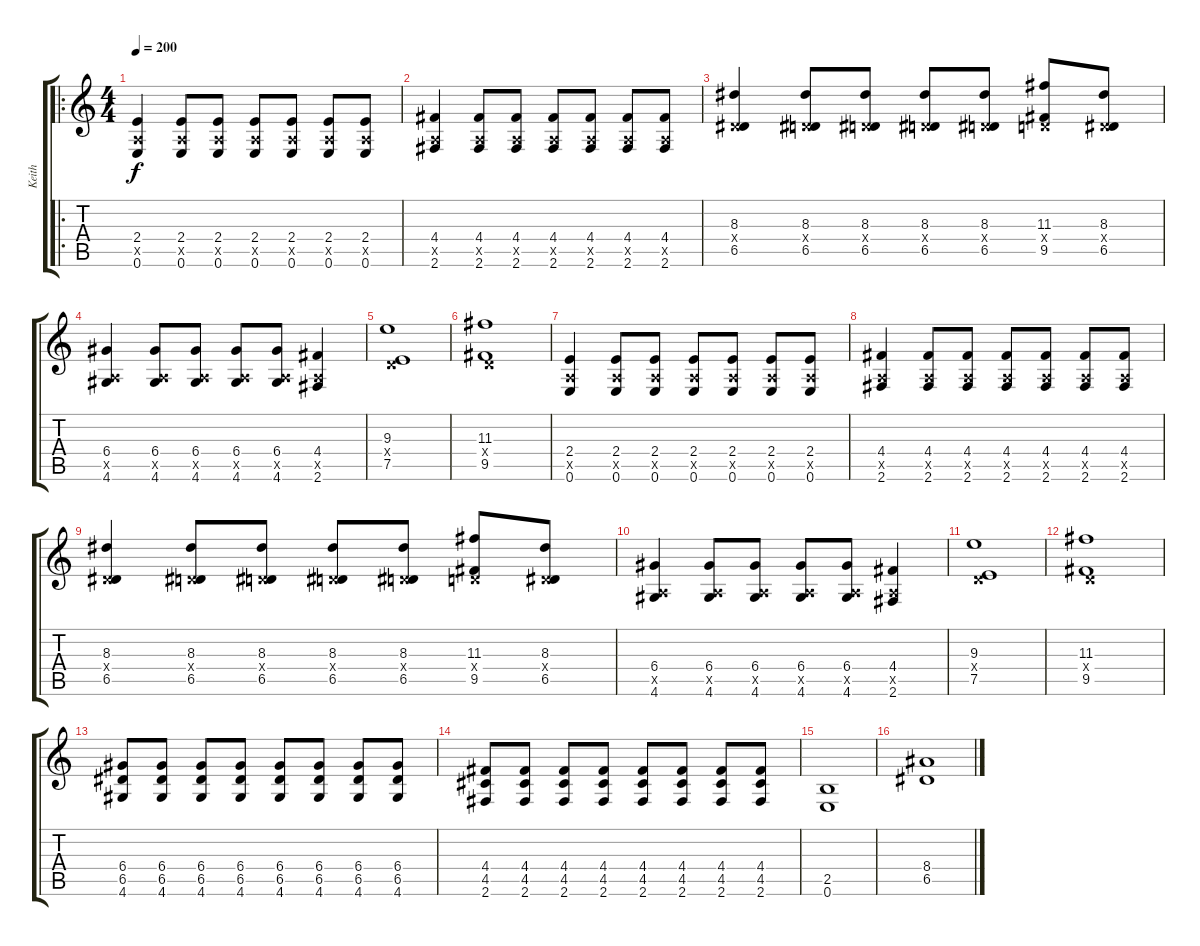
\track ("Keith" "Keith") {instrument distortionguitar}
\staff {score tabs}
\tuning (E4 B3 G3 D3 A2 E2) {hide}
\ro
\ts (4 4)
\tempo 200
\clef g2
\ks c
(2.4 0.5{x} 0.6).4{dy f} (2.4 0.5{x} 0.6).8 (2.4 0.5{x} 0.6).8 (2.4 0.5{x} 0.6).8 (2.4 0.5{x} 0.6).8 (2.4 0.5{x} 0.6).8 (2.4 0.5{x} 0.6).8 |
(4.4 0.5{x} 2.6).4 (4.4 0.5{x} 2.6).8 (4.4 0.5{x} 2.6).8 (4.4 0.5{x} 2.6).8 (4.4 0.5{x} 2.6).8 (4.4 0.5{x} 2.6).8 (4.4 0.5{x} 2.6).8 |
(8.3 0.4{x} 6.5).4 (8.3 0.4{x} 6.5).8 (8.3 0.4{x} 6.5).8 (8.3 0.4{x} 6.5).8 (8.3 0.4{x} 6.5).8 (11.3 0.4{x} 9.5).8 (8.3 0.4{x} 6.5).8 |
(6.4 0.5{x} 4.6).4 (6.4 0.5{x} 4.6).8 (6.4 0.5{x} 4.6).8 (6.4 0.5{x} 4.6).8 (6.4 0.5{x} 4.6).8 (4.4 0.5{x} 2.6).4 |
(9.3 0.4{x} 7.5).1 |
(11.3 0.4{x} 9.5).1 |
(2.4 0.5{x} 0.6).4 (2.4 0.5{x} 0.6).8 (2.4 0.5{x} 0.6).8 (2.4 0.5{x} 0.6).8 (2.4 0.5{x} 0.6).8 (2.4 0.5{x} 0.6).8 (2.4 0.5{x} 0.6).8 |
(4.4 0.5{x} 2.6).4 (4.4 0.5{x} 2.6).8 (4.4 0.5{x} 2.6).8 (4.4 0.5{x} 2.6).8 (4.4 0.5{x} 2.6).8 (4.4 0.5{x} 2.6).8 (4.4 0.5{x} 2.6).8 |
(8.3 0.4{x} 6.5).4 (8.3 0.4{x} 6.5).8 (8.3 0.4{x} 6.5).8 (8.3 0.4{x} 6.5).8 (8.3 0.4{x} 6.5).8 (11.3 0.4{x} 9.5).8 (8.3 0.4{x} 6.5).8 |
(6.4 0.5{x} 4.6).4 (6.4 0.5{x} 4.6).8 (6.4 0.5{x} 4.6).8 (6.4 0.5{x} 4.6).8 (6.4 0.5{x} 4.6).8 (4.4 0.5{x} 2.6).4 |
(9.3 0.4{x} 7.5).1 |
(11.3 0.4{x} 9.5).1 |
(6.4 6.5 4.6).8 (6.4 6.5 4.6).8 (6.4 6.5 4.6).8 (6.4 6.5 4.6).8 (6.4 6.5 4.6).8 (6.4 6.5 4.6).8 (6.4 6.5 4.6).8 (6.4 6.5 4.6).8 |
(4.4 4.5 2.6).8 (4.4 4.5 2.6).8 (4.4 4.5 2.6).8 (4.4 4.5 2.6).8 (4.4 4.5 2.6).8 (4.4 4.5 2.6).8 (4.4 4.5 2.6).8 (4.4 4.5 2.6).8 |
(2.5 0.6).1 |
(8.4 6.5).1
